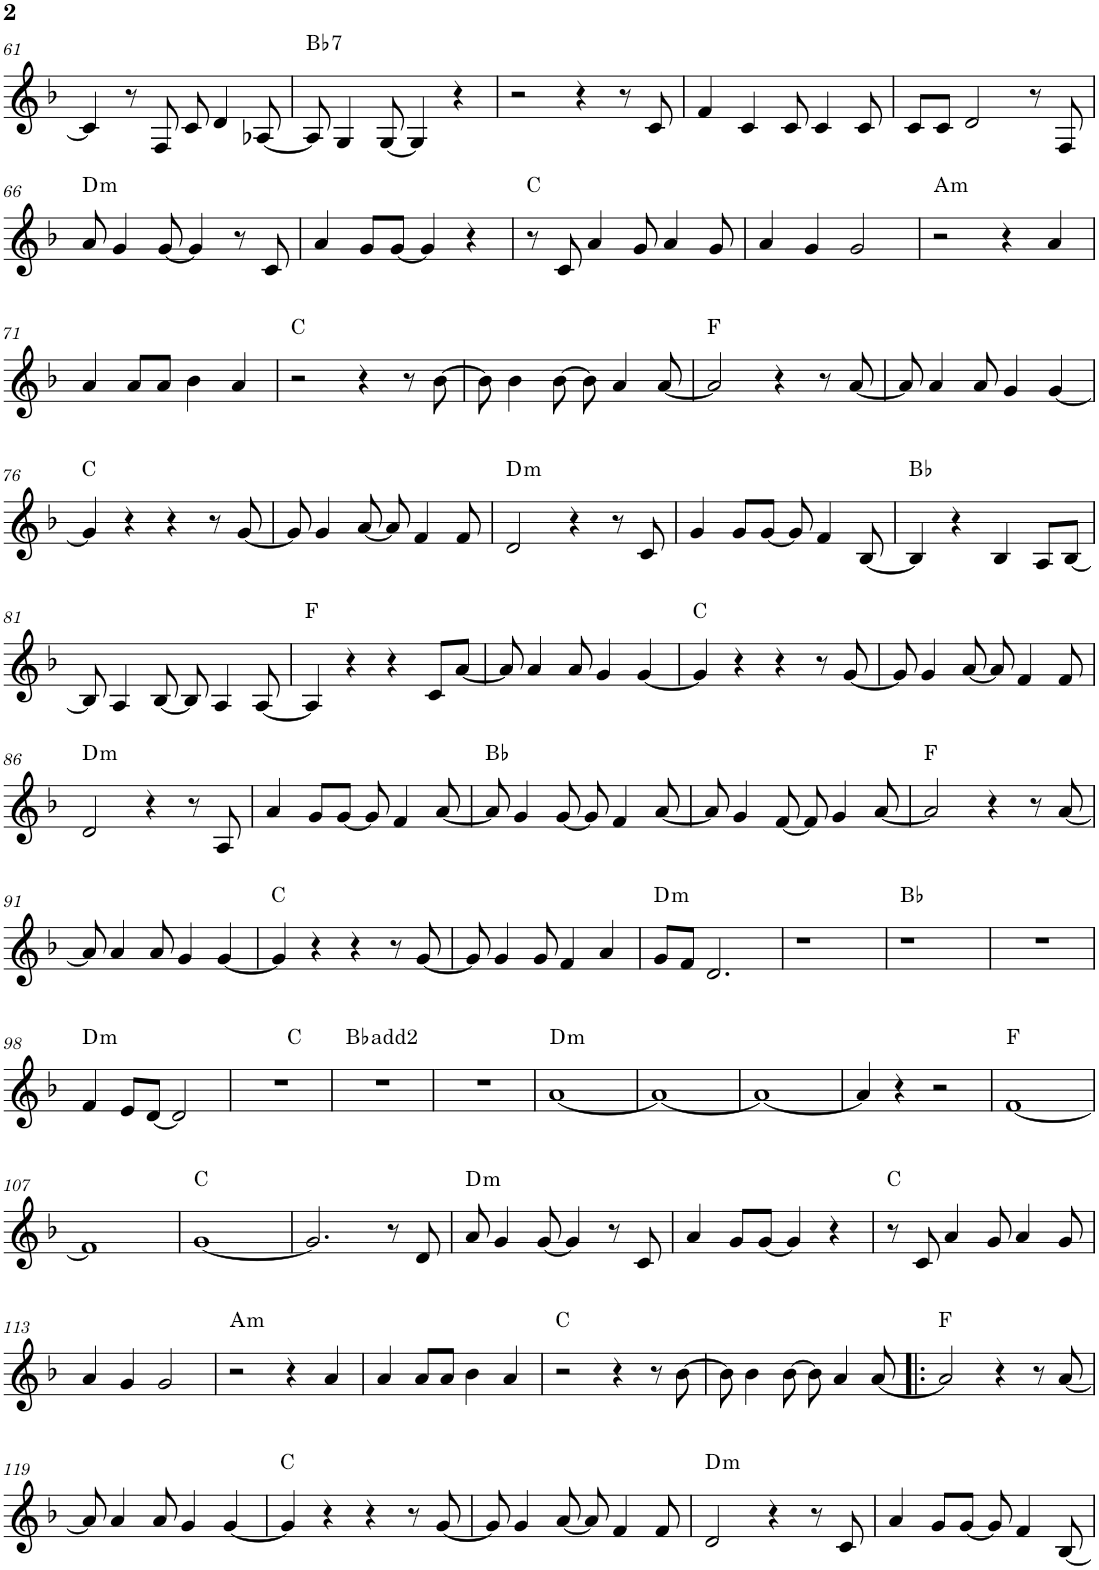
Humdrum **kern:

**kern	**harte
*part1	*part1
*staff1	*
*I"P1	*
!!LO:PB:g=z
*clefG2	*
*k[b-]	*
*M4/4	*
=61	=61
4c/]	.
8r	.
8F/	.
8c/	.
4d/	.
[8A-X/	.
=62	=62
!	!LO:H:kt=7
8A-/]	Bb:7
4G/	.
[8G/	.
4G/]	.
4r	.
=63	=63
2r	.
4r	.
8r	.
8c/	.
=64	=64
4f/	.
4c/	.
8c/	.
4c/	.
8c/	.
=65	=65
8c/L	.
8c/J	.
2d/	.
8r	.
8F/	.
!!LO:LB:g=z
=66	=66
!	!LO:H:kt=m
8a/	D:min
4g/	.
[8g/	.
4g/]	.
8r	.
8c/	.
=67	=67
4a/	.
8g/L	.
[8g/J	.
4g/]	.
4r	.
=68	=68
8r	C:maj
8c/	.
4a/	.
8g/	.
4a/	.
8g/	.
=69	=69
4a/	.
4g/	.
2g/	.
=70	=70
!	!LO:H:kt=m
2r	A:min
4r	.
4a/	.
!!LO:LB:g=z
=71	=71
4a/	.
8a/L	.
8a/J	.
4b-\	.
4a/	.
=72	=72
2r	C:maj
4r	.
8r	.
[8b-\	.
=73	=73
8b-\]	.
4b-\	.
[8b-\	.
8b-\]	.
4a/	.
[8a/	.
=74	=74
2a/]	F:maj
4r	.
8r	.
[8a/	.
=75	=75
8a/]	.
4a/	.
8a/	.
4g/	.
[4g/	.
!!LO:LB:g=z
=76	=76
4g/]	C:maj
4r	.
4r	.
8r	.
[8g/	.
=77	=77
8g/]	.
4g/	.
[8a/	.
8a/]	.
4f/	.
8f/	.
=78	=78
!	!LO:H:kt=m
2d/	D:min
4r	.
8r	.
8c/	.
=79	=79
4g/	.
8g/L	.
[8g/J	.
8g/]	.
4f/	.
[8B-/	.
=80	=80
4B-/]	Bb:maj
4r	.
4B-/	.
8A/L	.
[8B-/J	.
!!LO:LB:g=z
=81	=81
8B-/]	.
4A/	.
[8B-/	.
8B-/]	.
4A/	.
[8A/	.
=82	=82
4A/]	F:maj
4r	.
4r	.
8c/L	.
[8a/J	.
=83	=83
8a/]	.
4a/	.
8a/	.
4g/	.
[4g/	.
=84	=84
4g/]	C:maj
4r	.
4r	.
8r	.
[8g/	.
=85	=85
8g/]	.
4g/	.
[8a/	.
8a/]	.
4f/	.
8f/	.
!!LO:LB:g=z
=86	=86
!	!LO:H:kt=m
2d/	D:min
4r	.
8r	.
8A/	.
=87	=87
4a/	.
8g/L	.
[8g/J	.
8g/]	.
4f/	.
[8a/	.
=88	=88
8a/]	Bb:maj
4g/	.
[8g/	.
8g/]	.
4f/	.
[8a/	.
=89	=89
8a/]	.
4g/	.
[8f/	.
8f/]	.
4g/	.
[8a/	.
=90	=90
2a/]	F:maj
4r	.
8r	.
[8a/	.
!!LO:LB:g=z
=91	=91
8a/]	.
4a/	.
8a/	.
4g/	.
[4g/	.
=92	=92
4g/]	C:maj
4r	.
4r	.
8r	.
[8g/	.
=93	=93
8g/]	.
4g/	.
8g/	.
4f/	.
4a/	.
=94	=94
!	!LO:H:kt=m
8g/L	D:min
8f/J	.
2.d/	.
=95	=95
1r	.
=96	=96
1r	Bb:maj
=97	=97
1r	.
!!LO:LB:g=z
=98	=98
!	!LO:H:kt=m
4f/	D:min
8e/L	.
[8d/J	.
2d/]	.
=99	=99
*^	*
1r	2ryy	.
.	2ryy	C:maj
*v	*v	*
=100	=100
1r	Bb:maj(2)
=101	=101
1r	.
=102	=102
!	!LO:H:kt=m
[1a	D:min
=103	=103
1a_	.
=104	=104
1a_	.
=105	=105
4a/]	.
4r	.
2r	.
=106	=106
[1f	F:maj
!!LO:LB:g=z
=107	=107
1f]	.
=108	=108
[1g	C:maj
=109	=109
2.g/]	.
8r	.
8d/	.
=110	=110
!	!LO:H:kt=m
8a/	D:min
4g/	.
[8g/	.
4g/]	.
8r	.
8c/	.
=111	=111
4a/	.
8g/L	.
[8g/J	.
4g/]	.
4r	.
=112	=112
8r	C:maj
8c/	.
4a/	.
8g/	.
4a/	.
8g/	.
!!LO:LB:g=z
=113	=113
4a/	.
4g/	.
2g/	.
=114	=114
!	!LO:H:kt=m
2r	A:min
4r	.
4a/	.
=115	=115
4a/	.
8a/L	.
8a/J	.
4b-\	.
4a/	.
=116	=116
2r	C:maj
4r	.
8r	.
[8b-\	.
=117	=117
8b-\]	.
4b-\	.
[8b-\	.
8b-\]	.
4a/	.
[8a/	.
=118!|:	=118!|:
2a/]	F:maj
4r	.
8r	.
[8a/	.
!!LO:LB:g=z
=119	=119
8a/]	.
4a/	.
8a/	.
4g/	.
[4g/	.
=120	=120
4g/]	C:maj
4r	.
4r	.
8r	.
[8g/	.
=121	=121
8g/]	.
4g/	.
[8a/	.
8a/]	.
4f/	.
8f/	.
=122	=122
!	!LO:H:kt=m
2d/	D:min
4r	.
8r	.
8c/	.
=123	=123
4a/	.
8g/L	.
[8g/J	.
8g/]	.
4f/	.
[8B-/	.
=	=
*-	*-
